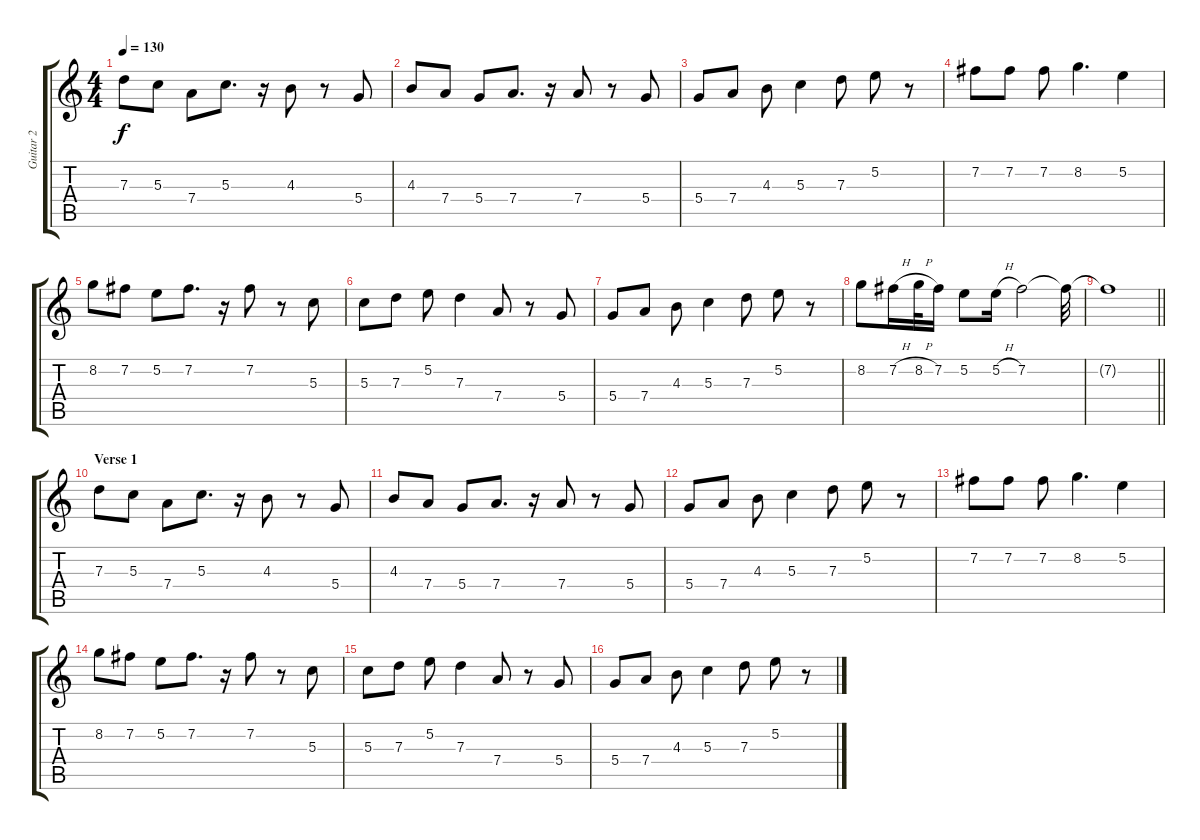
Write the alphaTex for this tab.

\track ("Guitar 2" "Guitar 2") {instrument distortionguitar}
\staff {score tabs}
\tuning (E4 B3 G3 D3 A2 E2) {hide}
\ts (4 4)
\tempo 130
\clef g2
\ks c
7.3.8{dy f} 5.3.8 7.4.8 5.3.8{d} r.16 4.3.8 r.8 5.4.8 |
4.3.8 7.4.8 5.4.8 7.4.8{d} r.16 7.4.8 r.8 5.4.8 |
5.4.8 7.4.8 4.3.8 5.3.4 7.3.8 5.2.8 r.8 |
7.2.8 7.2.8 7.2.8 8.2.4{d} 5.2.4 |
8.2.8 7.2.8 5.2.8 7.2.8{d} r.16 7.2.8 r.8 5.3.8 |
5.3.8 7.3.8 5.2.8 7.3.4 7.4.8 r.8 5.4.8 |
5.4.8 7.4.8 4.3.8 5.3.4 7.3.8 5.2.8 r.8 |
8.2.8 7.2{h}.16 8.2{h}.32 7.2.16 5.2.8 5.2{h}.16 7.2.2 7.2{t}.32 |
\barLineRight lightlight
7.2{t}.1 |
\section ("" "Verse 1")
7.3.8 5.3.8 7.4.8 5.3.8{d} r.16 4.3.8 r.8 5.4.8 |
4.3.8 7.4.8 5.4.8 7.4.8{d} r.16 7.4.8 r.8 5.4.8 |
5.4.8 7.4.8 4.3.8 5.3.4 7.3.8 5.2.8 r.8 |
7.2.8 7.2.8 7.2.8 8.2.4{d} 5.2.4 |
8.2.8 7.2.8 5.2.8 7.2.8{d} r.16 7.2.8 r.8 5.3.8 |
5.3.8 7.3.8 5.2.8 7.3.4 7.4.8 r.8 5.4.8 |
5.4.8 7.4.8 4.3.8 5.3.4 7.3.8 5.2.8 r.8
